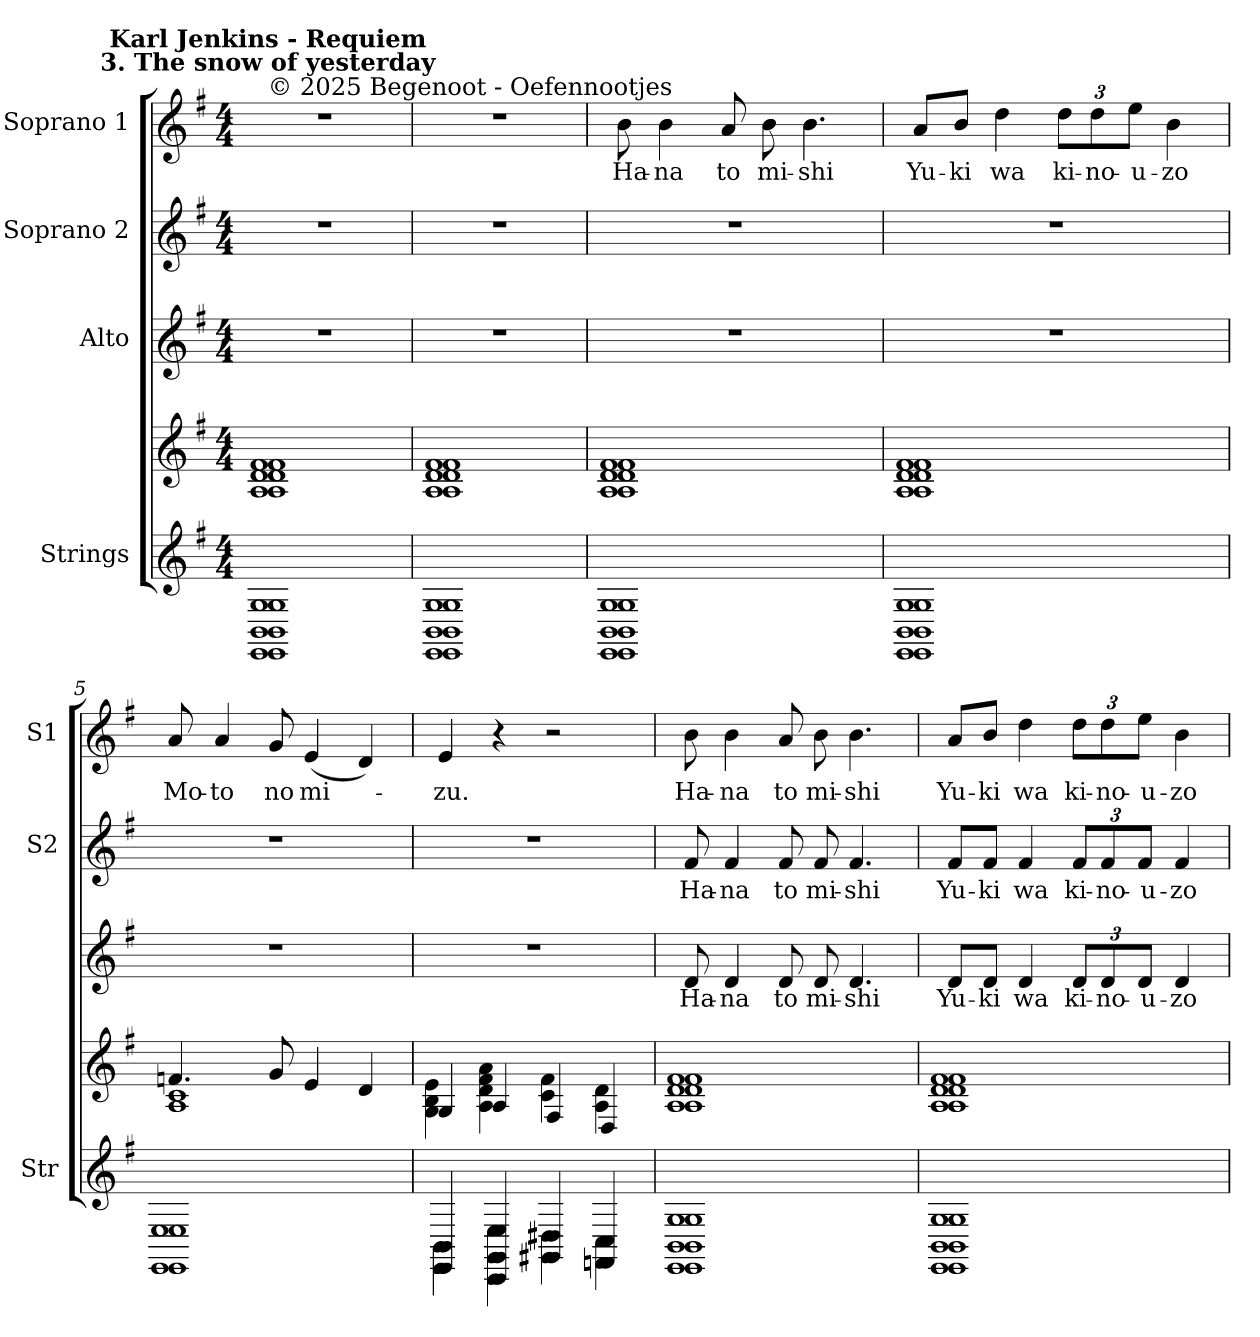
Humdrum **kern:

**kern	**kern	**kern	**text	**kern	**text	**kern	**text
*part4	*part4	*part3	*part3	*part2	*part2	*part1	*part1
*staff5	*staff4	*staff3	*staff3	*staff2	*staff2	*staff1	*staff1
*I"Strings	*	*I"Alto	*	*I"Soprano 2	*	*I"Soprano 1	*
*I'Str	*	*	*	*I'S2	*	*I'S1	*
*clefG2	*clefG2	*clefG2	*	*clefG2	*	*clefG2	*
*k[f#]	*k[f#]	*k[f#]	*	*k[f#]	*	*k[f#]	*
*G:	*G:	*G:	*	*G:	*	*G:	*
*M4/4	*M4/4	*M4/4	*	*M4/4	*	*M4/4	*
=1	=1	=1	=1	=1	=1	=1	=1
*^	*^	*	*	*	*	*	*
!	!	!	!	!	!	!	!	!LO:TX:a:t=© 2025 Begenoot  -  Oefennootjes	!
!	!	!	!	!	!	!	!	!LO:TX:a:B:cj:t=Karl Jenkins - Requiem\n3. The snow of yesterday	!
1EE/ 1BB/ 1G/	1EE\ 1BB\ 1G\	1A/ 1d/ 1f#/	1A\ 1d\ 1f#\	1r	.	1r	.	1r	.
=2	=2	=2	=2	=2	=2	=2	=2	=2	=2
1EE/ 1BB/ 1G/	1EE\ 1BB\ 1G\	1A/ 1d/ 1f#/	1A\ 1d\ 1f#\	1r	.	1r	.	1r	.
=3	=3	=3	=3	=3	=3	=3	=3	=3	=3
!	!	!	!	!	!	!	!	!	!LO:LY:b
1EE/ 1BB/ 1G/	1EE\ 1BB\ 1G\	1A/ 1d/ 1f#/	1A\ 1d\ 1f#\	1r	.	1r	.	8b	Ha-
!	!	!	!	!	!	!	!	!	!LO:LY:b
.	.	.	.	.	.	.	.	4b	-na
!	!	!	!	!	!	!	!	!	!LO:LY:b
.	.	.	.	.	.	.	.	8a	to
!	!	!	!	!	!	!	!	!	!LO:LY:b
.	.	.	.	.	.	.	.	8b	mi-
!	!	!	!	!	!	!	!	!	!LO:LY:b
.	.	.	.	.	.	.	.	4.b	-shi
=4	=4	=4	=4	=4	=4	=4	=4	=4	=4
!	!	!	!	!	!	!	!	!	!LO:LY:b
1EE/ 1BB/ 1G/	1EE\ 1BB\ 1G\	1A/ 1d/ 1f#/	1A\ 1d\ 1f#\	1r	.	1r	.	8aL	Yu-
!	!	!	!	!	!	!	!	!	!LO:LY:b
.	.	.	.	.	.	.	.	8bJ	-ki
!	!	!	!	!	!	!	!	!	!LO:LY:b
.	.	.	.	.	.	.	.	4dd	wa
!	!	!	!	!	!	!	!	!	!LO:LY:b
.	.	.	.	.	.	.	.	12ddL	ki-
!	!	!	!	!	!	!	!	!	!LO:LY:b
.	.	.	.	.	.	.	.	12dd	-no-
!	!	!	!	!	!	!	!	!	!LO:LY:b
.	.	.	.	.	.	.	.	12eeJ	-u-
!	!	!	!	!	!	!	!	!	!LO:LY:b
.	.	.	.	.	.	.	.	4b	-zo
!!LO:LB:g=z
=5	=5	=5	=5	=5	=5	=5	=5	=5	=5
!	!	!	!	!	!	!	!	!	!LO:LY:b
1EE/ 1E/	1EE\ 1E\	4.fn/	1A\ 1c\	1r	.	1r	.	8a	Mo-
!	!	!	!	!	!	!	!	!	!LO:LY:b
.	.	.	.	.	.	.	.	4a	-to
!	!	!	!	!	!	!	!	!	!LO:LY:b
.	.	8g/	.	.	.	.	.	8g	no
!	!	!	!	!	!	!	!	!	!LO:LY:b
.	.	4e/	.	.	.	.	.	(<4e	mi-
.	.	4d/	.	.	.	.	.	4d)	.
=6	=6	=6	=6	=6	=6	=6	=6	=6	=6
!	!	!	!	!	!	!	!	!	!LO:LY:b
4EE/ 4BB/	4EE\ 4BB\	4G/	4G\ 4B\ 4e\	1r	.	1r	.	4e	-zu.
4CC/ 4GG/ 4E/	4CC\ 4GG\ 4E\	4A/	4A\ 4d\ 4f#\ 4a\	.	.	.	.	4r	.
4GG#X/ 4D#X/	4GG#X\ 4D#X\	4F#/	4c\ 4f#\	.	.	.	.	2r	.
4FFn/ 4C/	4FFn\ 4C\	4D/	4A\ 4d\	.	.	.	.	.	.
=7	=7	=7	=7	=7	=7	=7	=7	=7	=7
!	!	!	!	!	!LO:LY:b	!	!LO:LY:b	!	!LO:LY:b
1EE/ 1BB/ 1G/	1EE\ 1BB\ 1G\	1A/ 1d/ 1f#/	1A\ 1d\ 1f#\	8d	Ha-	8f#	Ha-	8b	Ha-
!	!	!	!	!	!LO:LY:b	!	!LO:LY:b	!	!LO:LY:b
.	.	.	.	4d	-na	4f#	-na	4b	-na
!	!	!	!	!	!LO:LY:b	!	!LO:LY:b	!	!LO:LY:b
.	.	.	.	8d	to	8f#	to	8a	to
!	!	!	!	!	!LO:LY:b	!	!LO:LY:b	!	!LO:LY:b
.	.	.	.	8d	mi-	8f#	mi-	8b	mi-
!	!	!	!	!	!LO:LY:b	!	!LO:LY:b	!	!LO:LY:b
.	.	.	.	4.d	-shi	4.f#	-shi	4.b	-shi
=8	=8	=8	=8	=8	=8	=8	=8	=8	=8
!	!	!	!	!	!LO:LY:b	!	!LO:LY:b	!	!LO:LY:b
1EE/ 1BB/ 1G/	1EE\ 1BB\ 1G\	1A/ 1d/ 1f#/	1A\ 1d\ 1f#\	8dL	Yu-	8f#L	Yu-	8aL	Yu-
!	!	!	!	!	!LO:LY:b	!	!LO:LY:b	!	!LO:LY:b
.	.	.	.	8dJ	-ki	8f#J	-ki	8bJ	-ki
!	!	!	!	!	!LO:LY:b	!	!LO:LY:b	!	!LO:LY:b
.	.	.	.	4d	wa	4f#	wa	4dd	wa
!	!	!	!	!	!LO:LY:b	!	!LO:LY:b	!	!LO:LY:b
.	.	.	.	12dL	ki-	12f#L	ki-	12ddL	ki-
!	!	!	!	!	!LO:LY:b	!	!LO:LY:b	!	!LO:LY:b
.	.	.	.	12d	-no-	12f#	-no-	12dd	-no-
!	!	!	!	!	!LO:LY:b	!	!LO:LY:b	!	!LO:LY:b
.	.	.	.	12dJ	-u-	12f#J	-u-	12eeJ	-u-
!	!	!	!	!	!LO:LY:b	!	!LO:LY:b	!	!LO:LY:b
.	.	.	.	4d	-zo	4f#	-zo	4b	-zo
*v	*v	*	*	*	*	*	*	*	*
*	*v	*v	*	*	*	*	*	*
=	=	=	=	=	=	=	=
*-	*-	*-	*-	*-	*-	*-	*-
